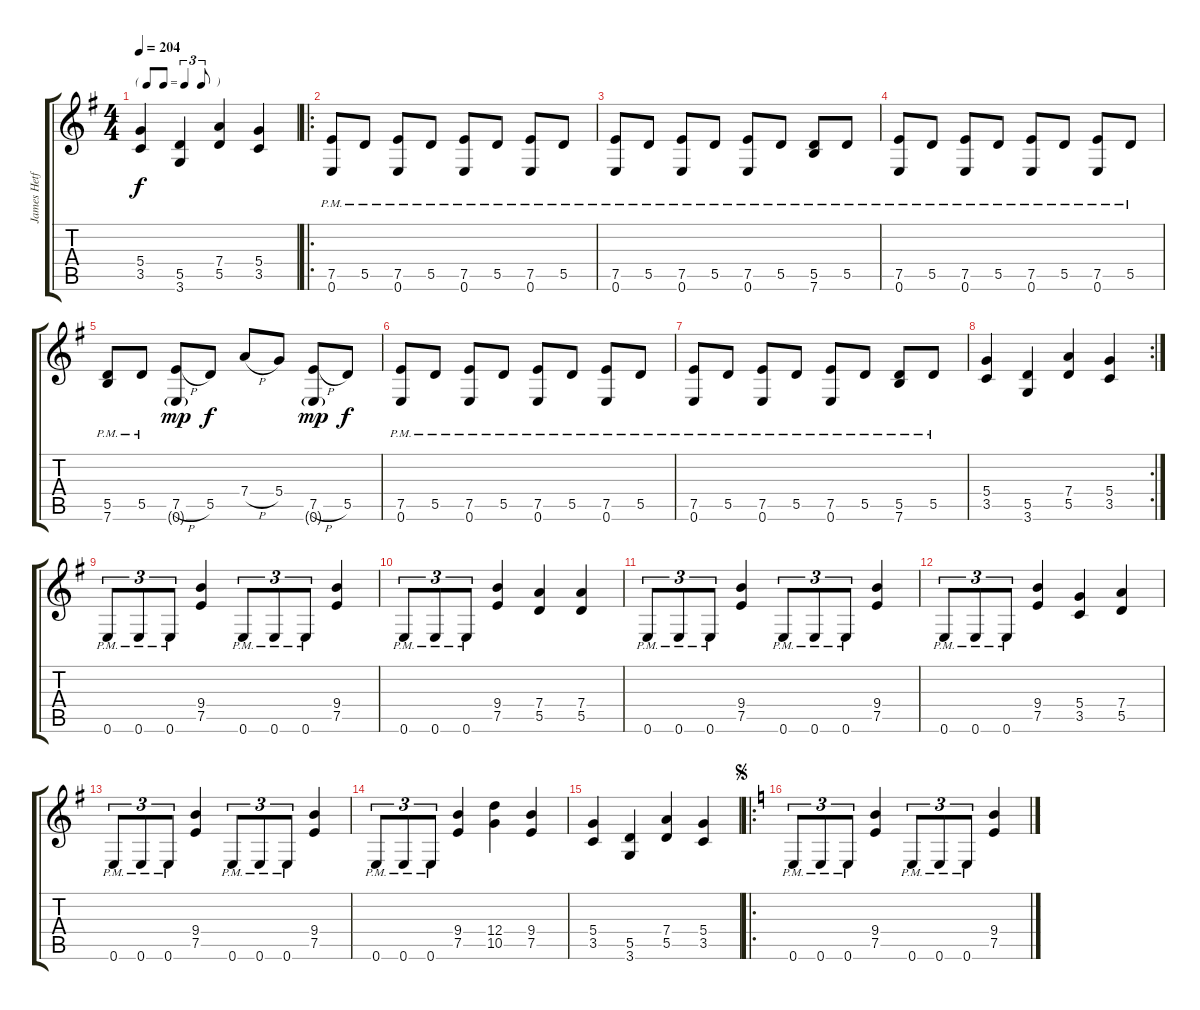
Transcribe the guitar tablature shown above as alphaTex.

\track ("James Hetfield" "James Hetf") {instrument distortionguitar}
\staff {score tabs}
\tuning (E4 B3 G3 D3 A2 E2) {hide}
\ts (4 4)
\tf triplet8th
\tempo 204
\clef g2
\ks eminor
(5.4 3.5).4{dy f instrument distortionguitar} (5.5 3.6).4 (7.4 5.5).4 (5.4 3.5).4 |
\ro
(7.5{pm} 0.6{pm}).8 5.5{pm}.8 (7.5{pm} 0.6{pm}).8 5.5{pm}.8 (7.5{pm} 0.6{pm}).8 5.5{pm}.8 (7.5{pm} 0.6{pm}).8 5.5{pm}.8 |
(7.5{pm} 0.6{pm}).8 5.5{pm}.8 (7.5{pm} 0.6{pm}).8 5.5{pm}.8 (7.5{pm} 0.6{pm}).8 5.5{pm}.8 (5.5{pm} 7.6{pm}).8 5.5{pm}.8 |
(7.5{pm} 0.6{pm}).8 5.5{pm}.8 (7.5{pm} 0.6{pm}).8 5.5{pm}.8 (7.5{pm} 0.6{pm}).8 5.5{pm}.8 (7.5{pm} 0.6{pm}).8 5.5{pm}.8 |
(5.5{pm} 7.6{pm}).8 5.5{pm}.8 (7.5{h} 0.6{g}).8{dy mp} 5.5.8{dy f} 7.4{h}.8 5.4.8 (7.5{h} 0.6{g}).8{dy mp} 5.5.8{dy f} |
(7.5{pm} 0.6{pm}).8 5.5{pm}.8 (7.5{pm} 0.6{pm}).8 5.5{pm}.8 (7.5{pm} 0.6{pm}).8 5.5{pm}.8 (7.5{pm} 0.6{pm}).8 5.5{pm}.8 |
(7.5{pm} 0.6{pm}).8 5.5{pm}.8 (7.5{pm} 0.6{pm}).8 5.5{pm}.8 (7.5{pm} 0.6{pm}).8 5.5{pm}.8 (5.5{pm} 7.6{pm}).8 5.5{pm}.8 |
\rc 2
(5.4 3.5).4 (5.5 3.6).4 (7.4 5.5).4 (5.4 3.5).4 |
0.6{pm}.8{tu (3 2)} 0.6{pm}.8{tu (3 2)} 0.6{pm}.8{tu (3 2)} (9.4 7.5).4 0.6{pm}.8{tu (3 2)} 0.6{pm}.8{tu (3 2)} 0.6{pm}.8{tu (3 2)} (9.4 7.5).4 |
0.6{pm}.8{tu (3 2)} 0.6{pm}.8{tu (3 2)} 0.6{pm}.8{tu (3 2)} (9.4 7.5).4 (7.4 5.5).4 (7.4 5.5).4 |
0.6{pm}.8{tu (3 2)} 0.6{pm}.8{tu (3 2)} 0.6{pm}.8{tu (3 2)} (9.4 7.5).4 0.6{pm}.8{tu (3 2)} 0.6{pm}.8{tu (3 2)} 0.6{pm}.8{tu (3 2)} (9.4 7.5).4 |
0.6{pm}.8{tu (3 2)} 0.6{pm}.8{tu (3 2)} 0.6{pm}.8{tu (3 2)} (9.4 7.5).4 (5.4 3.5).4 (7.4 5.5).4 |
0.6{pm}.8{tu (3 2)} 0.6{pm}.8{tu (3 2)} 0.6{pm}.8{tu (3 2)} (9.4 7.5).4 0.6{pm}.8{tu (3 2)} 0.6{pm}.8{tu (3 2)} 0.6{pm}.8{tu (3 2)} (9.4 7.5).4 |
0.6{pm}.8{tu (3 2)} 0.6{pm}.8{tu (3 2)} 0.6{pm}.8{tu (3 2)} (9.4 7.5).4 (12.4 10.5).4 (9.4 7.5).4 |
(5.4 3.5).4 (5.5 3.6).4 (7.4 5.5).4 (5.4 3.5).4 |
\ro
\jump segno
\ks c
0.6{pm}.8{tu (3 2)} 0.6{pm}.8{tu (3 2)} 0.6{pm}.8{tu (3 2)} (9.4 7.5).4 0.6{pm}.8{tu (3 2)} 0.6{pm}.8{tu (3 2)} 0.6{pm}.8{tu (3 2)} (9.4 7.5).4
